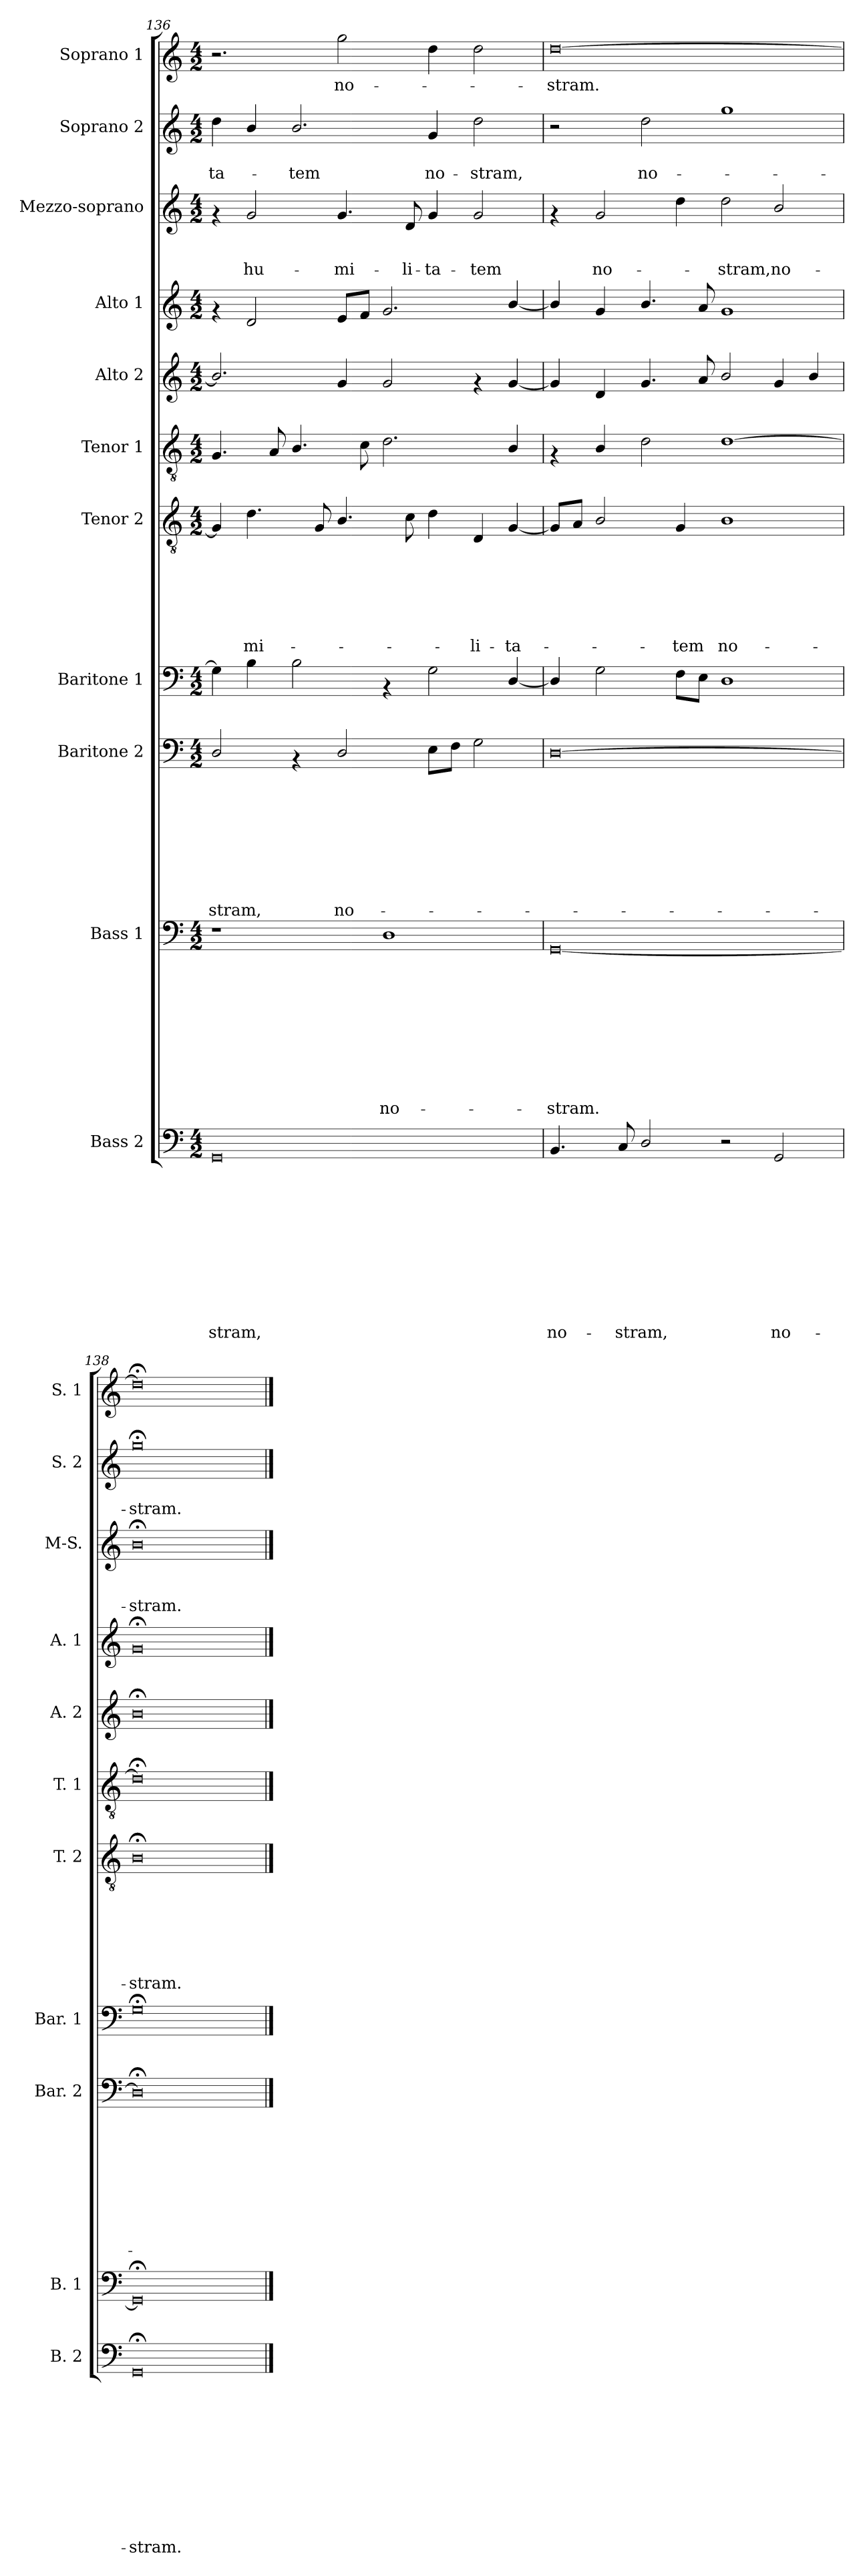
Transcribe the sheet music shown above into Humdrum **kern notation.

**kern	**text	**text	**text	**text	**text	**text	**text	**text	**text	**text	**text	**kern	**text	**text	**text	**text	**text	**text	**text	**text	**text	**text	**kern	**text	**text	**text	**text	**text	**text	**text	**text	**text	**kern	**kern	**text	**text	**text	**text	**text	**text	**text	**kern	**kern	**kern	**kern	**text	**text	**text	**kern	**text	**text	**kern	**text
*part11	*part11	*part11	*part11	*part11	*part11	*part11	*part11	*part11	*part11	*part11	*part11	*part10	*part10	*part10	*part10	*part10	*part10	*part10	*part10	*part10	*part10	*part10	*part9	*part9	*part9	*part9	*part9	*part9	*part9	*part9	*part9	*part9	*part8	*part7	*part7	*part7	*part7	*part7	*part7	*part7	*part7	*part6	*part5	*part4	*part3	*part3	*part3	*part3	*part2	*part2	*part2	*part1	*part1
*staff11	*staff11	*staff11	*staff11	*staff11	*staff11	*staff11	*staff11	*staff11	*staff11	*staff11	*staff11	*staff10	*staff10	*staff10	*staff10	*staff10	*staff10	*staff10	*staff10	*staff10	*staff10	*staff10	*staff9	*staff9	*staff9	*staff9	*staff9	*staff9	*staff9	*staff9	*staff9	*staff9	*staff8	*staff7	*staff7	*staff7	*staff7	*staff7	*staff7	*staff7	*staff7	*staff6	*staff5	*staff4	*staff3	*staff3	*staff3	*staff3	*staff2	*staff2	*staff2	*staff1	*staff1
*I"Bass 2	*	*	*	*	*	*	*	*	*	*	*	*I"Bass 1	*	*	*	*	*	*	*	*	*	*	*I"Baritone 2	*	*	*	*	*	*	*	*	*	*I"Baritone 1	*I"Tenor 2	*	*	*	*	*	*	*	*I"Tenor 1	*I"Alto 2	*I"Alto 1	*I"Mezzo-soprano	*	*	*	*I"Soprano 2	*	*	*I"Soprano 1	*
*I'B. 2	*	*	*	*	*	*	*	*	*	*	*	*I'B. 1	*	*	*	*	*	*	*	*	*	*	*I'Bar. 2	*	*	*	*	*	*	*	*	*	*I'Bar. 1	*I'T. 2	*	*	*	*	*	*	*	*I'T. 1	*I'A. 2	*I'A. 1	*I'M-S.	*	*	*	*I'S. 2	*	*	*I'S. 1	*
!!LO:PB:g=z
*clefF4	*	*	*	*	*	*	*	*	*	*	*	*clefF4	*	*	*	*	*	*	*	*	*	*	*clefF4	*	*	*	*	*	*	*	*	*	*clefF4	*clefGv2	*	*	*	*	*	*	*	*clefGv2	*clefG2	*clefG2	*clefG2	*	*	*	*clefG2	*	*	*clefG2	*
*k[]	*	*	*	*	*	*	*	*	*	*	*	*k[]	*	*	*	*	*	*	*	*	*	*	*k[]	*	*	*	*	*	*	*	*	*	*k[]	*k[]	*	*	*	*	*	*	*	*k[]	*k[]	*k[]	*k[]	*	*	*	*k[]	*	*	*k[]	*
*C:	*	*	*	*	*	*	*	*	*	*	*	*C:	*	*	*	*	*	*	*	*	*	*	*C:	*	*	*	*	*	*	*	*	*	*C:	*C:	*	*	*	*	*	*	*	*C:	*C:	*C:	*C:	*	*	*	*C:	*	*	*C:	*
*M4/2	*	*	*	*	*	*	*	*	*	*	*	*M4/2	*	*	*	*	*	*	*	*	*	*	*M4/2	*	*	*	*	*	*	*	*	*	*M4/2	*M4/2	*	*	*	*	*	*	*	*M4/2	*M4/2	*M4/2	*M4/2	*	*	*	*M4/2	*	*	*M4/2	*
=136	=136	=136	=136	=136	=136	=136	=136	=136	=136	=136	=136	=136	=136	=136	=136	=136	=136	=136	=136	=136	=136	=136	=136	=136	=136	=136	=136	=136	=136	=136	=136	=136	=136	=136	=136	=136	=136	=136	=136	=136	=136	=136	=136	=136	=136	=136	=136	=136	=136	=136	=136	=136	=136
!	!	!	!	!	!	!	!	!	!	!	!LO:LY:b	!	!	!	!	!	!	!	!	!	!	!	!	!	!	!	!	!	!	!	!	!LO:LY:b	!	!	!	!	!	!	!	!	!	!	!	!	!	!	!	!	!	!	!LO:LY:b	!	!
0GG	.	.	.	.	.	.	.	.	.	.	stram,	1r	.	.	.	.	.	.	.	.	.	.	2D/	.	.	.	.	.	.	.	.	-stram,	4G\]	4G/]	.	.	.	.	.	.	.	4.G/	2.b/]	4rf	4rf	.	.	.	4dd\	.	-ta-	2.r	.
!	!	!	!	!	!	!	!	!	!	!	!	!	!	!	!	!	!	!	!	!	!	!	!	!	!	!	!	!	!	!	!	!	!	!	!	!	!	!	!	!	!LO:LY:b	!	!	!	!	!	!	!LO:LY:b	!	!	!	!	!
.	.	.	.	.	.	.	.	.	.	.	.	.	.	.	.	.	.	.	.	.	.	.	.	.	.	.	.	.	.	.	.	.	4B\	4.d\	.	.	.	.	.	.	-mi-	.	.	2d/	2g/	.	.	hu-	4b/	.	.	.	.
.	.	.	.	.	.	.	.	.	.	.	.	.	.	.	.	.	.	.	.	.	.	.	.	.	.	.	.	.	.	.	.	.	.	.	.	.	.	.	.	.	.	8A/	.	.	.	.	.	.	.	.	.	.	.
!	!	!	!	!	!	!	!	!	!	!	!	!	!	!	!	!	!	!	!	!	!	!	!	!	!	!	!	!	!	!	!	!	!	!	!	!	!	!	!	!	!	!	!	!	!	!	!	!	!	!	!LO:LY:b	!	!
.	.	.	.	.	.	.	.	.	.	.	.	.	.	.	.	.	.	.	.	.	.	.	4rAA	.	.	.	.	.	.	.	.	.	2B\	.	.	.	.	.	.	.	.	4.B/	.	.	.	.	.	.	2.b/	.	-tem	.	.
.	.	.	.	.	.	.	.	.	.	.	.	.	.	.	.	.	.	.	.	.	.	.	.	.	.	.	.	.	.	.	.	.	.	8G/	.	.	.	.	.	.	.	.	.	.	.	.	.	.	.	.	.	.	.
!	!	!	!	!	!	!	!	!	!	!	!	!	!	!	!	!	!	!	!	!	!	!	!	!	!	!	!	!	!	!	!	!LO:LY:b	!	!	!	!	!	!	!	!	!	!	!	!	!	!	!	!LO:LY:b	!	!	!	!	!LO:LY:b
.	.	.	.	.	.	.	.	.	.	.	.	.	.	.	.	.	.	.	.	.	.	.	2D/	.	.	.	.	.	.	.	.	no-	.	4.B/	.	.	.	.	.	.	.	.	4g/	8e/L	4.g/	.	.	-mi-	.	.	.	2gg\	no-
.	.	.	.	.	.	.	.	.	.	.	.	.	.	.	.	.	.	.	.	.	.	.	.	.	.	.	.	.	.	.	.	.	.	.	.	.	.	.	.	.	.	8c\	.	8f/J	.	.	.	.	.	.	.	.	.
!	!	!	!	!	!	!	!	!	!	!	!	!	!	!	!	!	!	!	!	!	!	!LO:LY:b	!	!	!	!	!	!	!	!	!	!	!	!	!	!	!	!	!	!	!	!	!	!	!	!	!	!	!	!	!	!	!
.	.	.	.	.	.	.	.	.	.	.	.	1D	.	.	.	.	.	.	.	.	.	no-	.	.	.	.	.	.	.	.	.	.	4rAA	.	.	.	.	.	.	.	.	2.d\	2g/	2.g/	.	.	.	.	.	.	.	.	.
!	!	!	!	!	!	!	!	!	!	!	!	!	!	!	!	!	!	!	!	!	!	!	!	!	!	!	!	!	!	!	!	!	!	!	!	!	!	!	!	!	!	!	!	!	!	!	!	!LO:LY:b	!	!	!	!	!
.	.	.	.	.	.	.	.	.	.	.	.	.	.	.	.	.	.	.	.	.	.	.	.	.	.	.	.	.	.	.	.	.	.	8c\	.	.	.	.	.	.	.	.	.	.	8d/	.	.	-li-	.	.	.	.	.
!	!	!	!	!	!	!	!	!	!	!	!	!	!	!	!	!	!	!	!	!	!	!	!	!	!	!	!	!	!	!	!	!	!	!	!	!	!	!	!	!	!	!	!	!	!	!	!	!LO:LY:b	!	!	!LO:LY:b	!	!
.	.	.	.	.	.	.	.	.	.	.	.	.	.	.	.	.	.	.	.	.	.	.	8E\L	.	.	.	.	.	.	.	.	.	2G\	4d\	.	.	.	.	.	.	.	.	.	.	4g/	.	.	-ta-	4g/	.	no-	4dd\	.
.	.	.	.	.	.	.	.	.	.	.	.	.	.	.	.	.	.	.	.	.	.	.	8F\J	.	.	.	.	.	.	.	.	.	.	.	.	.	.	.	.	.	.	.	.	.	.	.	.	.	.	.	.	.	.
!	!	!	!	!	!	!	!	!	!	!	!	!	!	!	!	!	!	!	!	!	!	!	!	!	!	!	!	!	!	!	!	!	!	!	!	!	!	!	!	!	!LO:LY:b	!	!	!	!	!	!	!LO:LY:b	!	!	!LO:LY:b	!	!
.	.	.	.	.	.	.	.	.	.	.	.	.	.	.	.	.	.	.	.	.	.	.	2G\	.	.	.	.	.	.	.	.	.	.	4D/	.	.	.	.	.	.	-li-	.	4rf	.	2g/	.	.	-tem	2dd\	.	-stram,	2dd\	.
!	!	!	!	!	!	!	!	!	!	!	!	!	!	!	!	!	!	!	!	!	!	!	!	!	!	!	!	!	!	!	!	!	!	!	!	!	!	!	!	!	!LO:LY:b	!	!	!	!	!	!	!	!	!	!	!	!
.	.	.	.	.	.	.	.	.	.	.	.	.	.	.	.	.	.	.	.	.	.	.	.	.	.	.	.	.	.	.	.	.	[<4D/	[<4G/	.	.	.	.	.	.	-ta-	4B/	[<4g/	[<4b/	.	.	.	.	.	.	.	.	.
=137	=137	=137	=137	=137	=137	=137	=137	=137	=137	=137	=137	=137	=137	=137	=137	=137	=137	=137	=137	=137	=137	=137	=137	=137	=137	=137	=137	=137	=137	=137	=137	=137	=137	=137	=137	=137	=137	=137	=137	=137	=137	=137	=137	=137	=137	=137	=137	=137	=137	=137	=137	=137	=137
!	!	!	!	!	!	!	!	!	!	!	!LO:LY:b	!	!	!	!	!	!	!	!	!	!	!LO:LY:b	!	!	!	!	!	!	!	!	!	!	!	!	!	!	!	!	!	!	!	!	!	!	!	!	!	!	!	!	!	!	!LO:LY:b
4.BB/	.	.	.	.	.	.	.	.	.	.	no-	[<0GG	.	.	.	.	.	.	.	.	.	-stram.	[<0D	.	.	.	.	.	.	.	.	.	4D/]	8G/L]	.	.	.	.	.	.	.	4rF	4g/]	4b/]	4rf	.	.	.	2r	.	.	[>0dd	-stram.
.	.	.	.	.	.	.	.	.	.	.	.	.	.	.	.	.	.	.	.	.	.	.	.	.	.	.	.	.	.	.	.	.	.	8A/J	.	.	.	.	.	.	.	.	.	.	.	.	.	.	.	.	.	.	.
!	!	!	!	!	!	!	!	!	!	!	!	!	!	!	!	!	!	!	!	!	!	!	!	!	!	!	!	!	!	!	!	!	!	!	!	!	!	!	!	!	!	!	!	!	!	!	!	!LO:LY:b	!	!	!	!	!
.	.	.	.	.	.	.	.	.	.	.	.	.	.	.	.	.	.	.	.	.	.	.	.	.	.	.	.	.	.	.	.	.	2G\	2B/	.	.	.	.	.	.	.	4B/	4d/	4g/	2g/	.	.	no-	.	.	.	.	.
!	!	!	!	!	!	!	!	!	!	!	!LO:LY:b	!	!	!	!	!	!	!	!	!	!	!	!	!	!	!	!	!	!	!	!	!	!	!	!	!	!	!	!	!	!	!	!	!	!	!	!	!	!	!	!	!	!
8C/	.	.	.	.	.	.	.	.	.	.	-stram,	.	.	.	.	.	.	.	.	.	.	.	.	.	.	.	.	.	.	.	.	.	.	.	.	.	.	.	.	.	.	.	.	.	.	.	.	.	.	.	.	.	.
!	!	!	!	!	!	!	!	!	!	!	!	!	!	!	!	!	!	!	!	!	!	!	!	!	!	!	!	!	!	!	!	!	!	!	!	!	!	!	!	!	!	!	!	!	!	!	!	!	!	!	!LO:LY:b	!	!
2D/	.	.	.	.	.	.	.	.	.	.	.	.	.	.	.	.	.	.	.	.	.	.	.	.	.	.	.	.	.	.	.	.	.	.	.	.	.	.	.	.	.	2d\	4.g/	4.b/	.	.	.	.	2dd\	.	no-	.	.
!	!	!	!	!	!	!	!	!	!	!	!	!	!	!	!	!	!	!	!	!	!	!	!	!	!	!	!	!	!	!	!	!	!	!	!	!	!	!	!	!	!LO:LY:b	!	!	!	!	!	!	!	!	!	!	!	!
.	.	.	.	.	.	.	.	.	.	.	.	.	.	.	.	.	.	.	.	.	.	.	.	.	.	.	.	.	.	.	.	.	8F\L	4G/	.	.	.	.	.	.	-tem	.	.	.	4dd\	.	.	.	.	.	.	.	.
.	.	.	.	.	.	.	.	.	.	.	.	.	.	.	.	.	.	.	.	.	.	.	.	.	.	.	.	.	.	.	.	.	8E\J	.	.	.	.	.	.	.	.	.	8a/	8a/	.	.	.	.	.	.	.	.	.
!	!	!	!	!	!	!	!	!	!	!	!	!	!	!	!	!	!	!	!	!	!	!	!	!	!	!	!	!	!	!	!	!	!	!	!	!	!	!	!	!	!LO:LY:b	!	!	!	!	!	!	!LO:LY:b	!	!	!	!	!
2r	.	.	.	.	.	.	.	.	.	.	.	.	.	.	.	.	.	.	.	.	.	.	.	.	.	.	.	.	.	.	.	.	1D	1B	.	.	.	.	.	.	no-	[>1d	2b/	1g	2dd\	.	.	-stram,	1gg	.	.	.	.
!	!	!	!	!	!	!	!	!	!	!	!LO:LY:b	!	!	!	!	!	!	!	!	!	!	!	!	!	!	!	!	!	!	!	!	!	!	!	!	!	!	!	!	!	!	!	!	!	!	!	!	!LO:LY:b	!	!	!	!	!
2GG/	.	.	.	.	.	.	.	.	.	.	no-	.	.	.	.	.	.	.	.	.	.	.	.	.	.	.	.	.	.	.	.	.	.	.	.	.	.	.	.	.	.	.	4g/	.	2b/	.	.	no-	.	.	.	.	.
.	.	.	.	.	.	.	.	.	.	.	.	.	.	.	.	.	.	.	.	.	.	.	.	.	.	.	.	.	.	.	.	.	.	.	.	.	.	.	.	.	.	.	4b/	.	.	.	.	.	.	.	.	.	.
=138	=138	=138	=138	=138	=138	=138	=138	=138	=138	=138	=138	=138	=138	=138	=138	=138	=138	=138	=138	=138	=138	=138	=138	=138	=138	=138	=138	=138	=138	=138	=138	=138	=138	=138	=138	=138	=138	=138	=138	=138	=138	=138	=138	=138	=138	=138	=138	=138	=138	=138	=138	=138	=138
!	!	!	!	!	!	!	!	!	!	!	!LO:LY:b	!	!	!	!	!	!	!	!	!	!	!	!	!	!	!	!	!	!	!	!	!	!	!	!	!	!	!	!	!	!LO:LY:b	!	!	!	!	!	!	!LO:LY:b	!	!	!LO:LY:b	!	!
0GG;	.	.	.	.	.	.	.	.	.	.	-stram.	0GG;]	.	.	.	.	.	.	.	.	.	.	0D;<]	.	.	.	.	.	.	.	.	.	0G;<	0B;<	.	.	.	.	.	.	-stram.	0d;<]	0b;<	0g;	0b;<	.	.	-stram.	0gg;<	.	-stram.	0dd;<]	.
==	==	==	==	==	==	==	==	==	==	==	==	==	==	==	==	==	==	==	==	==	==	==	==	==	==	==	==	==	==	==	==	==	==	==	==	==	==	==	==	==	==	==	==	==	==	==	==	==	==	==	==	==	==
*-	*-	*-	*-	*-	*-	*-	*-	*-	*-	*-	*-	*-	*-	*-	*-	*-	*-	*-	*-	*-	*-	*-	*-	*-	*-	*-	*-	*-	*-	*-	*-	*-	*-	*-	*-	*-	*-	*-	*-	*-	*-	*-	*-	*-	*-	*-	*-	*-	*-	*-	*-	*-	*-
